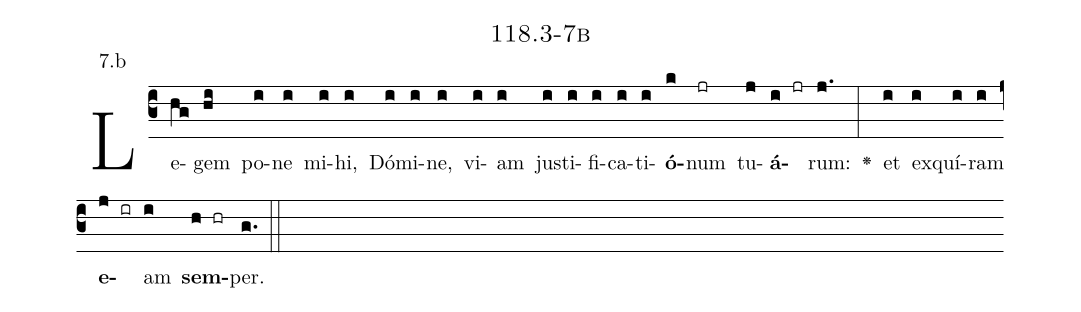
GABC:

name: 118.3-7b;
annotation: 7.b;
%%
(c3)Le(hg)gem(hi) po(i)ne(i) mi(i)hi,(i) Dó(i)mi(i)ne,(i) vi(i)am(i) jus(i)ti(i)fi(i)ca(i)ti(i)<b>ó</b>(k)num(jr) tu(j)<b>á</b>(i jr)rum:(j.) <v>\greheightstar</v>(:) et(i) ex(i)quí(i)ram(i) <b>e</b>(j ir)am(i) <b>sem</b>(h hr)per.(g.) (::)


%E(i) u(i) o(j) u(i) a(h) e.(g.) (::)
